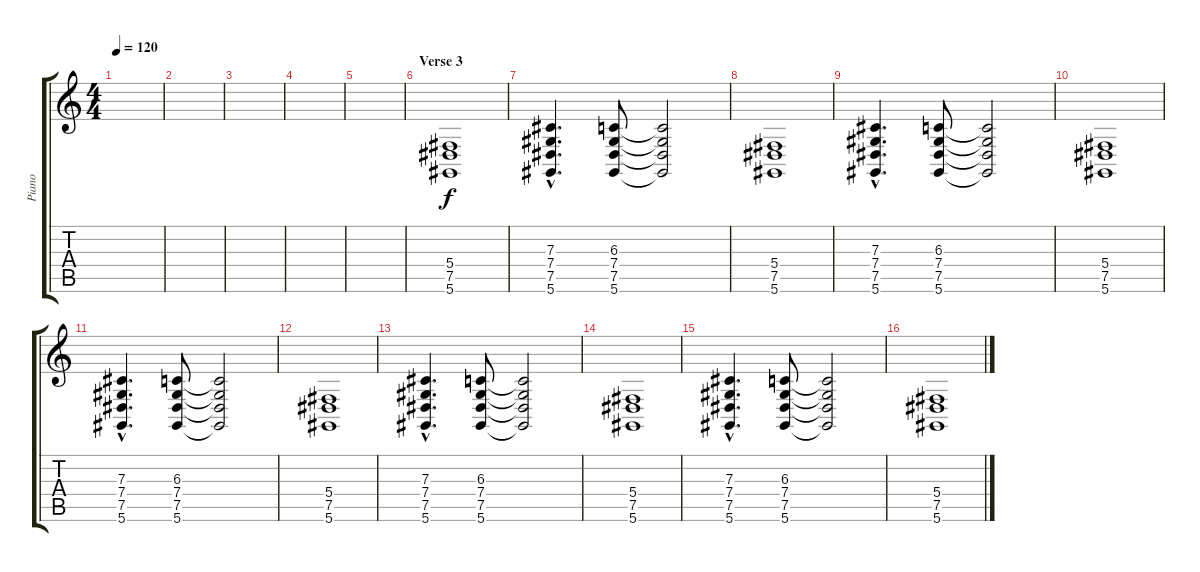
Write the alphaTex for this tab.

\track ("Piano" "Piano") {instrument electricgrandpiano}
\staff {score tabs}
\tuning (Eb4 Bb3 Gb3 Db3 Ab2 Eb2) {hide}
\ts (4 4)
\tempo 120
\clef g2
\ks c
|
|
|
|
|
\section ("" "Verse 3")
(5.4 7.5 5.6).1 |
(7.3{hac} 7.4{hac} 7.5{hac} 5.6{hac}).4{d} (6.3 7.4 7.5 5.6).8 (6.3{t} 7.4{t} 7.5{t} 5.6{t}).2 |
(5.4 7.5 5.6).1 |
(7.3{hac} 7.4{hac} 7.5{hac} 5.6{hac}).4{d} (6.3 7.4 7.5 5.6).8 (6.3{t} 7.4{t} 7.5{t} 5.6{t}).2 |
(5.4 7.5 5.6).1 |
(7.3{hac} 7.4{hac} 7.5{hac} 5.6{hac}).4{d} (6.3 7.4 7.5 5.6).8 (6.3{t} 7.4{t} 7.5{t} 5.6{t}).2 |
(5.4 7.5 5.6).1 |
(7.3{hac} 7.4{hac} 7.5{hac} 5.6{hac}).4{d} (6.3 7.4 7.5 5.6).8 (6.3{t} 7.4{t} 7.5{t} 5.6{t}).2 |
(5.4 7.5 5.6).1 |
(7.3{hac} 7.4{hac} 7.5{hac} 5.6{hac}).4{d} (6.3 7.4 7.5 5.6).8 (6.3{t} 7.4{t} 7.5{t} 5.6{t}).2 |
(5.4 7.5 5.6).1
